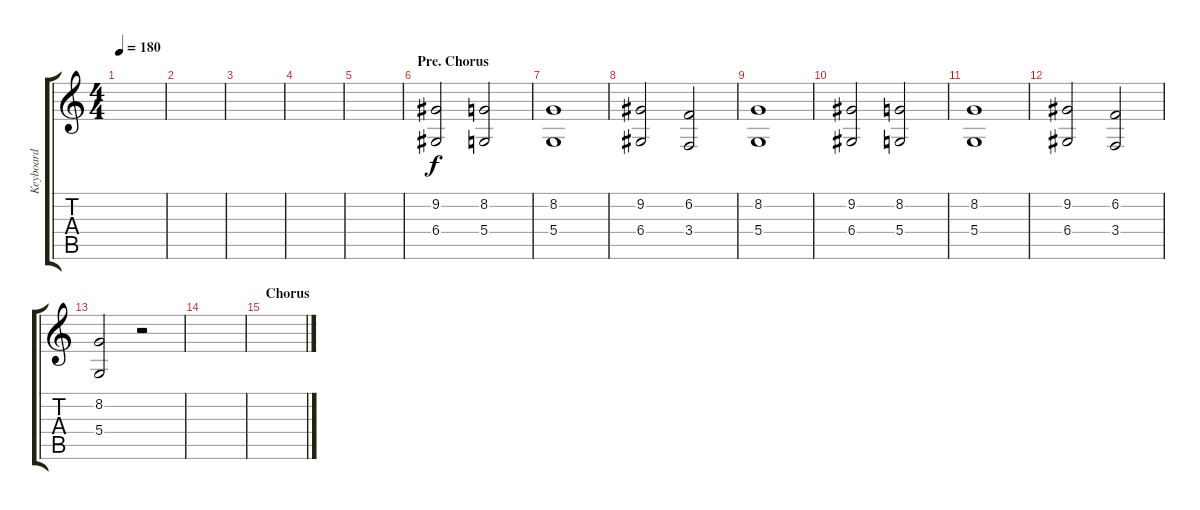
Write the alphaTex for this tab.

\track ("Keyboard" "Keyboard") {instrument stringensemble1}
\staff {score tabs}
\tuning (E4 B3 G3 D3 A2 E2) {hide}
\ts (4 4)
\tempo 180
\clef g2
\ks c
|
|
|
|
|
\section ("" "Pre. Chorus")
(9.2 6.4).2 (8.2 5.4).2 |
(8.2 5.4).1 |
(9.2 6.4).2 (6.2 3.4).2 |
(8.2 5.4).1 |
(9.2 6.4).2 (8.2 5.4).2 |
(8.2 5.4).1 |
(9.2 6.4).2 (6.2 3.4).2 |
(8.2 5.4).2 r.2 |
|
\section ("" "Chorus")
